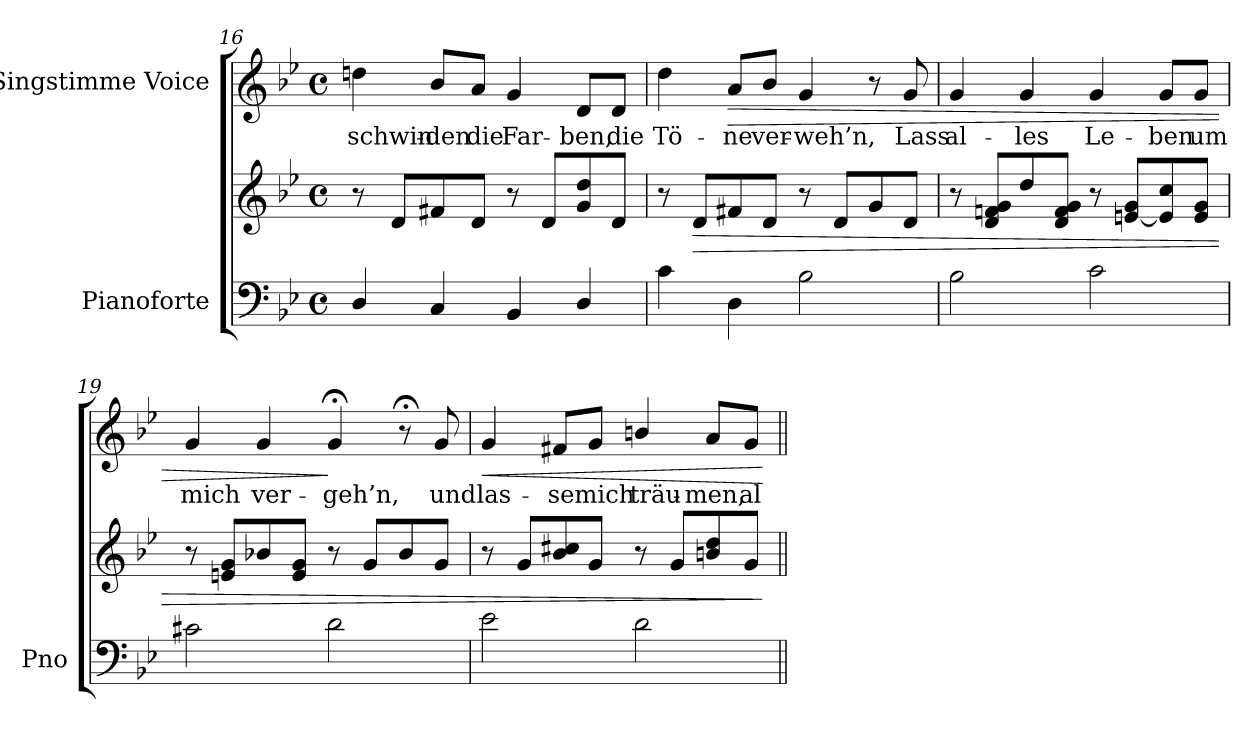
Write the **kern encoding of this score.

**kern	**kern	**dynam	**kern	**text	**dynam
*part2	*part2	*part2	*part1	*part1	*part1
*staff3	*staff2	*staff2/3	*staff1	*staff1	*staff1
*I"Pianoforte	*	*	*I"Singstimme Voice	*	*
*I'Pno	*	*	*	*	*
!!LO:PB:g=z
*clefF4	*clefG2	*	*clefG2	*	*
*k[b-e-]	*k[b-e-]	*	*k[b-e-]	*	*
*M4/4	*M4/4	*	*M4/4	*	*
*met(c)	*met(c)	*	*met(c)	*	*
=16	=16	=16	=16	=16	=16
!	!	!	!	!LO:LY:b	!
4D/	8r	.	4ddn\	schwin-	.
.	8d/L	.	.	.	.
!	!	!	!	!LO:LY:b	!
4C/	8f#X/	.	8b-/L	-den	.
!	!	!	!	!LO:LY:b	!
.	8d/J	.	8a/J	die	.
!	!	!	!	!LO:LY:b	!
4BB-/	8r	.	4g/	Far-	.
.	8d/L	.	.	.	.
!	!	!	!	!LO:LY:b	!
4D/	8g/ 8dd/	.	8d/L	-ben,	.
!	!	!	!	!LO:LY:b	!
.	8d/J	.	8d/J	die	.
=17	=17	=17	=17	=17	=17
!	!	!	!	!LO:LY:b	!
4c\	8r	.	4dd\	Tö-	.
!	!	!LO:HP:b	!	!	!
.	8d/L	>	.	.	.
!	!	!	!	!LO:LY:b	!LO:HP:b
4D\	8f#X/	.	8a/L	-ne	>
!	!	!	!	!LO:LY:b	!
.	8d/J	.	8b-/J	ver-	.
!	!	!	!	!LO:LY:b	!
2B-\	8r	.	4g/	-weh’n,	.
.	8d/L	.	.	.	.
.	8g/	.	8r	.	.
!	!	!	!	!LO:LY:b	!
.	8d/J	.	8g/	Lass	.
=18	=18	=18	=18	=18	=18
!	!	!	!	!LO:LY:b	!
2B-\	8r	.	4g/	al-	.
.	8d/ 8fn/ 8g/L	.	.	.	.
!	!	!	!	!LO:LY:b	!
.	8dd/	.	4g/	-les	.
.	8d/ 8f/ 8g/J	.	.	.	.
!	!	!	!	!LO:LY:b	!
2c\	8r	.	4g/	Le-	.
.	[8en/ 8g/L	.	.	.	.
!	!	!	!	!LO:LY:b	!
.	8e/] 8cc/	.	8g/L	ben	.
!	!	!	!	!LO:LY:b	!
.	8e/ 8g/J	.	8g/J	um	.
!!LO:LB:g=z
=19	=19	=19	=19	=19	=19
!	!	!	!	!LO:LY:b	!
2c#X\	8r	.	4g/	mich	.
.	8en/ 8g/L	.	.	.	.
!	!	!	!	!LO:LY:b	!
.	8b-X/	.	4g/	ver-	.
.	8e/ 8g/J	.	.	.	.
!	!	!	!	!LO:LY:b	!
2d\	8r	.	4g;</	-geh’n,	]
.	8g/L	.	.	.	.
.	8b-/	.	8r;<	.	.
!	!	!	!	!LO:LY:b	!
.	8g/J	.	8g/	und	.
!!LO:LB:g=z
=20	=20	=20	=20	=20	=20
!	!	!	!	!LO:LY:b	!LO:HP:b
2e-\	8r	.	4g/	las-	<
.	8g/L	.	.	.	.
!	!	!	!	!LO:LY:b	!
.	8b-/ 8cc#X/	.	8f#X/L	-se	.
!	!	!	!	!LO:LY:b	!
.	8g/J	.	8g/J	mich	.
!	!	!	!	!LO:LY:b	!
2d\	8r	.	4bn/	träu-	.
.	8g/L	.	.	.	.
!	!	!	!	!LO:LY:b	!
.	8bn/ 8dd/	.	8a/L	-men,	.
!	!	!	!	!LO:LY:b	!
.	8g/J	.	8g/J	al-	.
.	.	]	.	.	[
=||	=||	=||	=||	=||	=||
*-	*-	*-	*-	*-	*-
